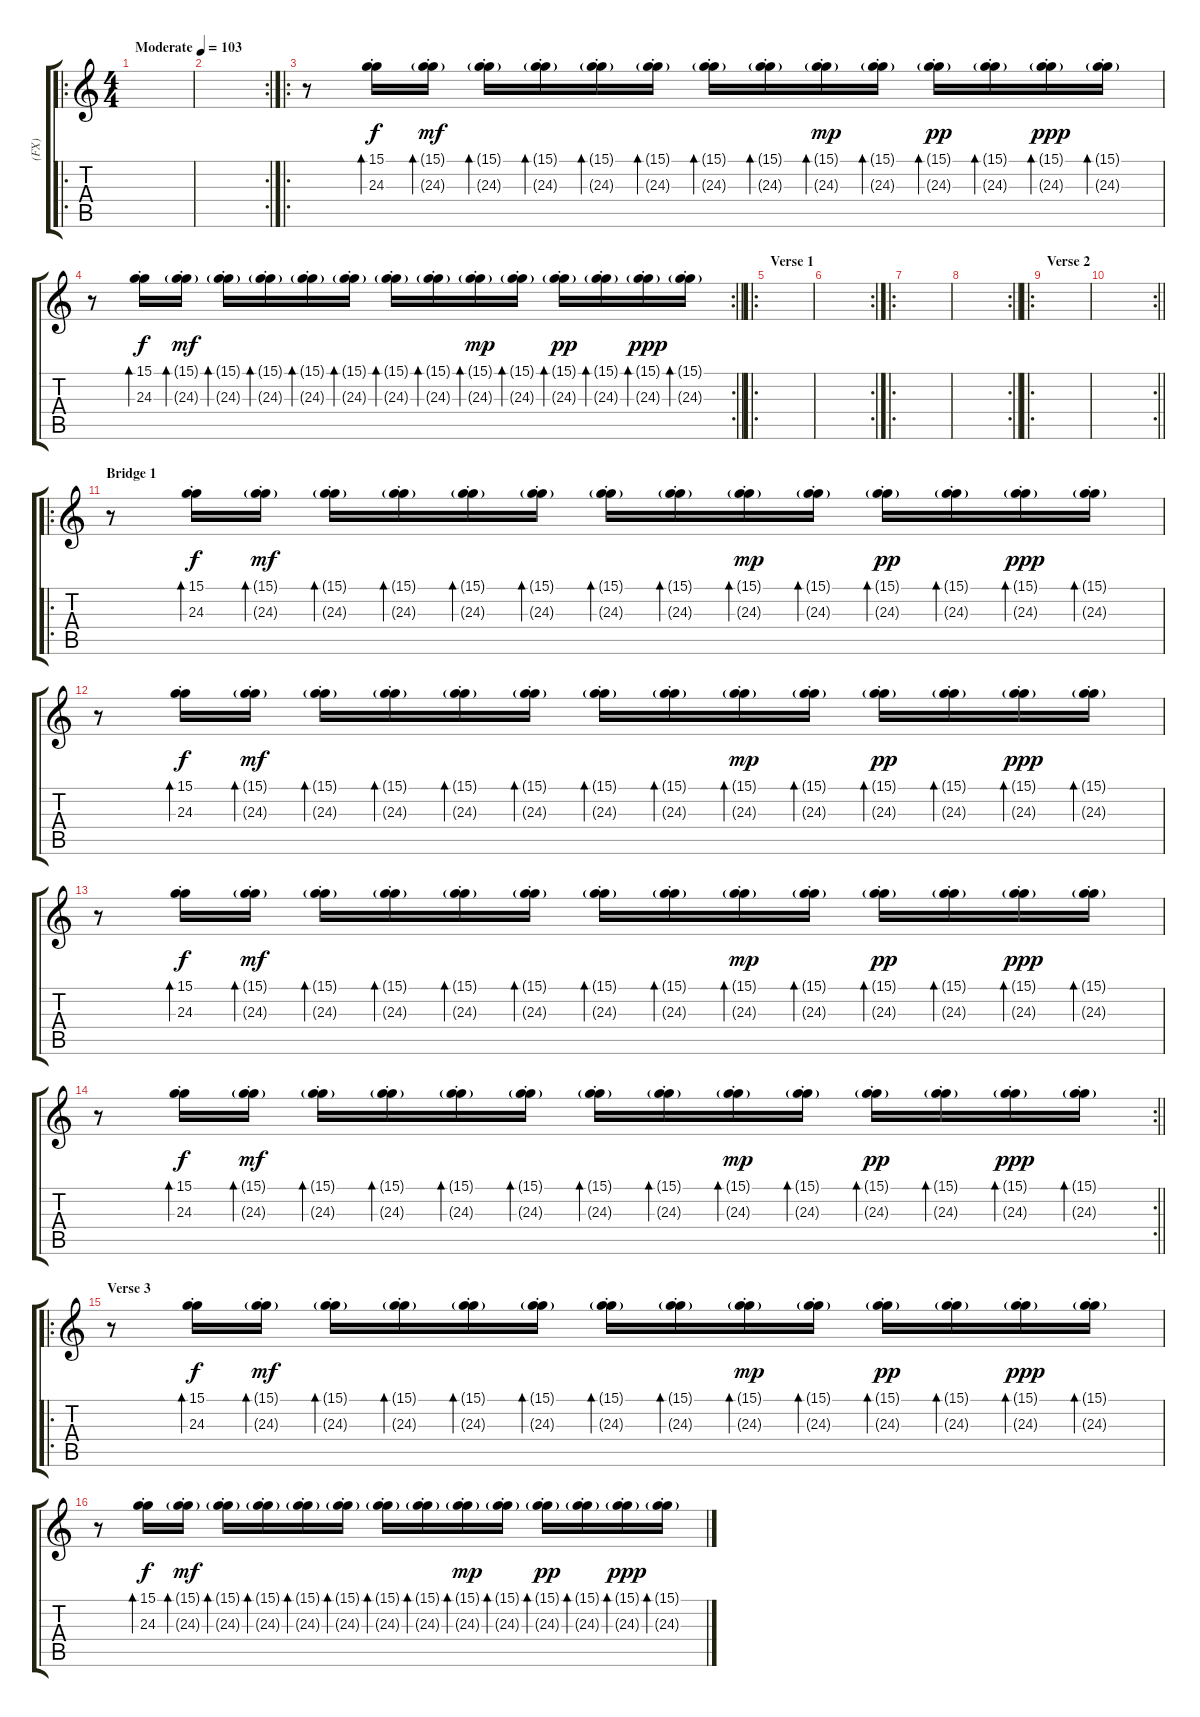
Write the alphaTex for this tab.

\track ("(FX)" "(FX)") {instrument marimba}
\staff {score tabs}
\tuning (E4 B3 G3 D3 A2 E2) {hide}
\ro
\ts (4 4)
\tempo (103 "Moderate")
\clef g2
\ks c
|
\rc 2
|
\ro
r.8 (15.1{st} 24.3).16{bd 120} (15.1{g st} 24.3{g st}).16{bd 120 dy mf} (15.1{g st} 24.3{g st}).16{bd 120} (15.1{g st} 24.3{g st}).16{bd 120} (15.1{g st} 24.3{g st}).16{bd 480} (15.1{g st} 24.3{g st}).16{bd 480} (15.1{g st} 24.3{g st}).16{bd 480} (15.1{g st} 24.3{g st}).16{bd 480} (15.1{g st} 24.3{g st}).16{bd 480 dy mp} (15.1{g st} 24.3{g st}).16{bd 480} (15.1{g st} 24.3{g st}).16{bd 480 dy pp} (15.1{g st} 24.3{g st}).16{bd 480} (15.1{g st} 24.3{g st}).16{bd 480 dy ppp} (15.1{g st} 24.3{g st}).16{bd 480} |
\rc 2
\barLineRight lightlight
r.8 (15.1{st} 24.3).16{bd 120 dy f} (15.1{g st} 24.3{g st}).16{bd 120 dy mf} (15.1{g st} 24.3{g st}).16{bd 120} (15.1{g st} 24.3{g st}).16{bd 120} (15.1{g st} 24.3{g st}).16{bd 480} (15.1{g st} 24.3{g st}).16{bd 480} (15.1{g st} 24.3{g st}).16{bd 480} (15.1{g st} 24.3{g st}).16{bd 480} (15.1{g st} 24.3{g st}).16{bd 480 dy mp} (15.1{g st} 24.3{g st}).16{bd 480} (15.1{g st} 24.3{g st}).16{bd 480 dy pp} (15.1{g st} 24.3{g st}).16{bd 480} (15.1{g st} 24.3{g st}).16{bd 480 dy ppp} (15.1{g st} 24.3{g st}).16{bd 480} |
\ro
\section ("" "Verse 1")
|
\rc 2
|
\ro
|
\rc 2
\barLineRight lightlight
|
\ro
\section ("" "Verse 2")
|
\rc 2
\barLineRight lightlight
|
\ro
\section ("" "Bridge 1")
r.8 (15.1{st} 24.3).16{bd 120 dy f} (15.1{g st} 24.3{g st}).16{bd 120 dy mf} (15.1{g st} 24.3{g st}).16{bd 120} (15.1{g st} 24.3{g st}).16{bd 120} (15.1{g st} 24.3{g st}).16{bd 480} (15.1{g st} 24.3{g st}).16{bd 480} (15.1{g st} 24.3{g st}).16{bd 480} (15.1{g st} 24.3{g st}).16{bd 480} (15.1{g st} 24.3{g st}).16{bd 480 dy mp} (15.1{g st} 24.3{g st}).16{bd 480} (15.1{g st} 24.3{g st}).16{bd 480 dy pp} (15.1{g st} 24.3{g st}).16{bd 480} (15.1{g st} 24.3{g st}).16{bd 480 dy ppp} (15.1{g st} 24.3{g st}).16{bd 480} |
r.8 (15.1{st} 24.3).16{bd 120 dy f} (15.1{g st} 24.3{g st}).16{bd 120 dy mf} (15.1{g st} 24.3{g st}).16{bd 120} (15.1{g st} 24.3{g st}).16{bd 120} (15.1{g st} 24.3{g st}).16{bd 480} (15.1{g st} 24.3{g st}).16{bd 480} (15.1{g st} 24.3{g st}).16{bd 480} (15.1{g st} 24.3{g st}).16{bd 480} (15.1{g st} 24.3{g st}).16{bd 480 dy mp} (15.1{g st} 24.3{g st}).16{bd 480} (15.1{g st} 24.3{g st}).16{bd 480 dy pp} (15.1{g st} 24.3{g st}).16{bd 480} (15.1{g st} 24.3{g st}).16{bd 480 dy ppp} (15.1{g st} 24.3{g st}).16{bd 480} |
r.8 (15.1{st} 24.3).16{bd 120 dy f} (15.1{g st} 24.3{g st}).16{bd 120 dy mf} (15.1{g st} 24.3{g st}).16{bd 120} (15.1{g st} 24.3{g st}).16{bd 120} (15.1{g st} 24.3{g st}).16{bd 480} (15.1{g st} 24.3{g st}).16{bd 480} (15.1{g st} 24.3{g st}).16{bd 480} (15.1{g st} 24.3{g st}).16{bd 480} (15.1{g st} 24.3{g st}).16{bd 480 dy mp} (15.1{g st} 24.3{g st}).16{bd 480} (15.1{g st} 24.3{g st}).16{bd 480 dy pp} (15.1{g st} 24.3{g st}).16{bd 480} (15.1{g st} 24.3{g st}).16{bd 480 dy ppp} (15.1{g st} 24.3{g st}).16{bd 480} |
\rc 2
\barLineRight lightlight
r.8 (15.1{st} 24.3).16{bd 120 dy f} (15.1{g st} 24.3{g st}).16{bd 120 dy mf} (15.1{g st} 24.3{g st}).16{bd 120} (15.1{g st} 24.3{g st}).16{bd 120} (15.1{g st} 24.3{g st}).16{bd 480} (15.1{g st} 24.3{g st}).16{bd 480} (15.1{g st} 24.3{g st}).16{bd 480} (15.1{g st} 24.3{g st}).16{bd 480} (15.1{g st} 24.3{g st}).16{bd 480 dy mp} (15.1{g st} 24.3{g st}).16{bd 480} (15.1{g st} 24.3{g st}).16{bd 480 dy pp} (15.1{g st} 24.3{g st}).16{bd 480} (15.1{g st} 24.3{g st}).16{bd 480 dy ppp} (15.1{g st} 24.3{g st}).16{bd 480} |
\ro
\section ("" "Verse 3")
r.8 (15.1{st} 24.3).16{bd 120 dy f} (15.1{g st} 24.3{g st}).16{bd 120 dy mf} (15.1{g st} 24.3{g st}).16{bd 120} (15.1{g st} 24.3{g st}).16{bd 120} (15.1{g st} 24.3{g st}).16{bd 480} (15.1{g st} 24.3{g st}).16{bd 480} (15.1{g st} 24.3{g st}).16{bd 480} (15.1{g st} 24.3{g st}).16{bd 480} (15.1{g st} 24.3{g st}).16{bd 480 dy mp} (15.1{g st} 24.3{g st}).16{bd 480} (15.1{g st} 24.3{g st}).16{bd 480 dy pp} (15.1{g st} 24.3{g st}).16{bd 480} (15.1{g st} 24.3{g st}).16{bd 480 dy ppp} (15.1{g st} 24.3{g st}).16{bd 480} |
r.8 (15.1{st} 24.3).16{bd 120 dy f} (15.1{g st} 24.3{g st}).16{bd 120 dy mf} (15.1{g st} 24.3{g st}).16{bd 120} (15.1{g st} 24.3{g st}).16{bd 120} (15.1{g st} 24.3{g st}).16{bd 480} (15.1{g st} 24.3{g st}).16{bd 480} (15.1{g st} 24.3{g st}).16{bd 480} (15.1{g st} 24.3{g st}).16{bd 480} (15.1{g st} 24.3{g st}).16{bd 480 dy mp} (15.1{g st} 24.3{g st}).16{bd 480} (15.1{g st} 24.3{g st}).16{bd 480 dy pp} (15.1{g st} 24.3{g st}).16{bd 480} (15.1{g st} 24.3{g st}).16{bd 480 dy ppp} (15.1{g st} 24.3{g st}).16{bd 480}
